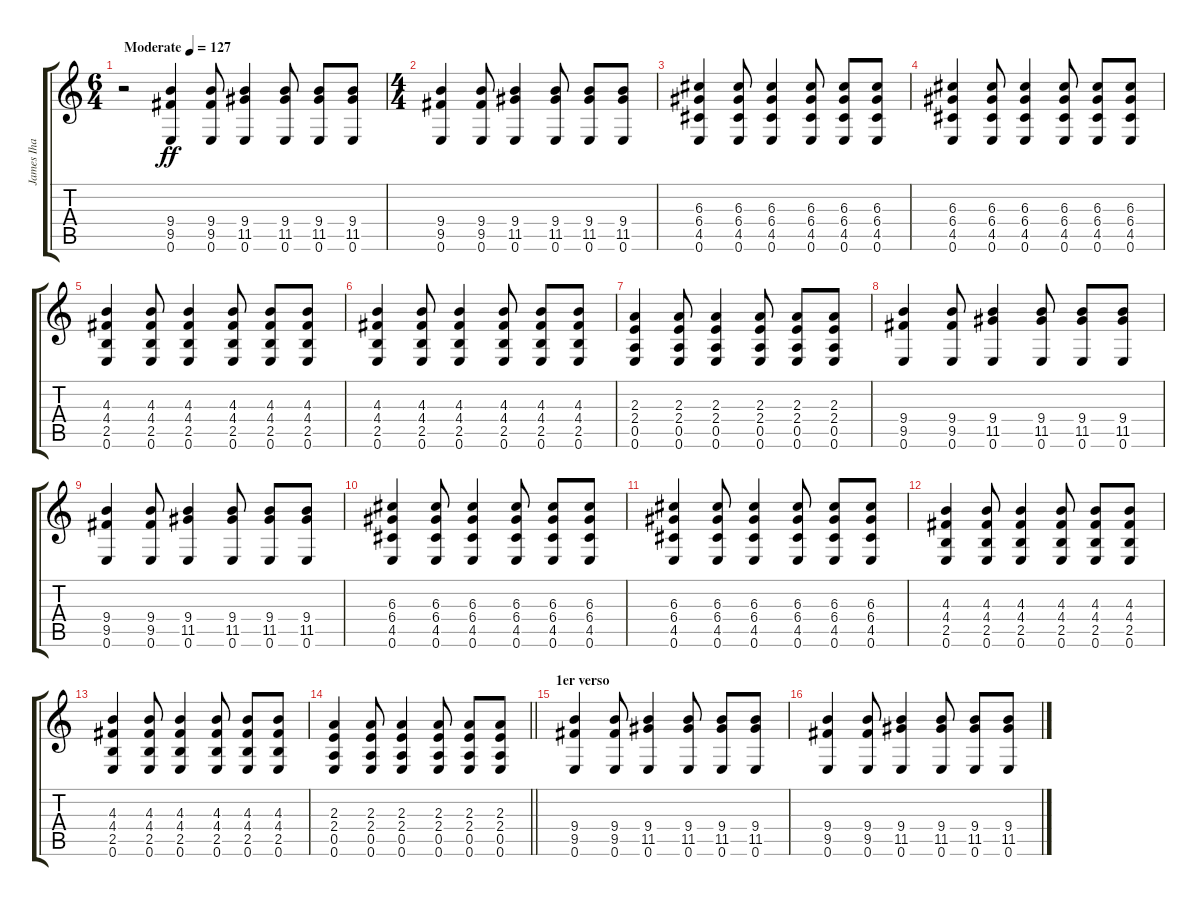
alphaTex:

\track ("James Iha" "James Iha") {instrument distortionguitar}
\staff {score tabs}
\tuning (E4 B3 G3 D3 A2 E2) {hide}
\ts (6 4)
\tempo (127 "Moderate")
\clef g2
\ks c
r.2{dy ff instrument distortionguitar} (9.4 9.5 0.6).4 (9.4 9.5 0.6).8 (9.4 11.5 0.6).4 (9.4 11.5 0.6).8 (9.4 11.5 0.6).8 (9.4 11.5 0.6).8 |
\ts (4 4)
(9.4 9.5 0.6).4 (9.4 9.5 0.6).8 (9.4 11.5 0.6).4 (9.4 11.5 0.6).8 (9.4 11.5 0.6).8 (9.4 11.5 0.6).8 |
(6.3 6.4 4.5 0.6).4 (6.3 6.4 4.5 0.6).8 (6.3 6.4 4.5 0.6).4 (6.3 6.4 4.5 0.6).8 (6.3 6.4 4.5 0.6).8 (6.3 6.4 4.5 0.6).8 |
(6.3 6.4 4.5 0.6).4 (6.3 6.4 4.5 0.6).8 (6.3 6.4 4.5 0.6).4 (6.3 6.4 4.5 0.6).8 (6.3 6.4 4.5 0.6).8 (6.3 6.4 4.5 0.6).8 |
(4.3 4.4 2.5 0.6).4 (4.3 4.4 2.5 0.6).8 (4.3 4.4 2.5 0.6).4 (4.3 4.4 2.5 0.6).8 (4.3 4.4 2.5 0.6).8 (4.3 4.4 2.5 0.6).8 |
(4.3 4.4 2.5 0.6).4 (4.3 4.4 2.5 0.6).8 (4.3 4.4 2.5 0.6).4 (4.3 4.4 2.5 0.6).8 (4.3 4.4 2.5 0.6).8 (4.3 4.4 2.5 0.6).8 |
(2.3 2.4 0.5 0.6).4 (2.3 2.4 0.5 0.6).8 (2.3 2.4 0.5 0.6).4 (2.3 2.4 0.5 0.6).8 (2.3 2.4 0.5 0.6).8 (2.3 2.4 0.5 0.6).8 |
(9.4 9.5 0.6).4 (9.4 9.5 0.6).8 (9.4 11.5 0.6).4 (9.4 11.5 0.6).8 (9.4 11.5 0.6).8 (9.4 11.5 0.6).8 |
(9.4 9.5 0.6).4 (9.4 9.5 0.6).8 (9.4 11.5 0.6).4 (9.4 11.5 0.6).8 (9.4 11.5 0.6).8 (9.4 11.5 0.6).8 |
(6.3 6.4 4.5 0.6).4 (6.3 6.4 4.5 0.6).8 (6.3 6.4 4.5 0.6).4 (6.3 6.4 4.5 0.6).8 (6.3 6.4 4.5 0.6).8 (6.3 6.4 4.5 0.6).8 |
(6.3 6.4 4.5 0.6).4 (6.3 6.4 4.5 0.6).8 (6.3 6.4 4.5 0.6).4 (6.3 6.4 4.5 0.6).8 (6.3 6.4 4.5 0.6).8 (6.3 6.4 4.5 0.6).8 |
(4.3 4.4 2.5 0.6).4 (4.3 4.4 2.5 0.6).8 (4.3 4.4 2.5 0.6).4 (4.3 4.4 2.5 0.6).8 (4.3 4.4 2.5 0.6).8 (4.3 4.4 2.5 0.6).8 |
(4.3 4.4 2.5 0.6).4 (4.3 4.4 2.5 0.6).8 (4.3 4.4 2.5 0.6).4 (4.3 4.4 2.5 0.6).8 (4.3 4.4 2.5 0.6).8 (4.3 4.4 2.5 0.6).8 |
\barLineRight lightlight
(2.3 2.4 0.5 0.6).4 (2.3 2.4 0.5 0.6).8 (2.3 2.4 0.5 0.6).4 (2.3 2.4 0.5 0.6).8 (2.3 2.4 0.5 0.6).8 (2.3 2.4 0.5 0.6).8 |
\section ("" "1er verso")
(9.4 9.5 0.6).4{volume 10} (9.4 9.5 0.6).8 (9.4 11.5 0.6).4 (9.4 11.5 0.6).8 (9.4 11.5 0.6).8 (9.4 11.5 0.6).8 |
(9.4 9.5 0.6).4 (9.4 9.5 0.6).8 (9.4 11.5 0.6).4 (9.4 11.5 0.6).8 (9.4 11.5 0.6).8 (9.4 11.5 0.6).8
